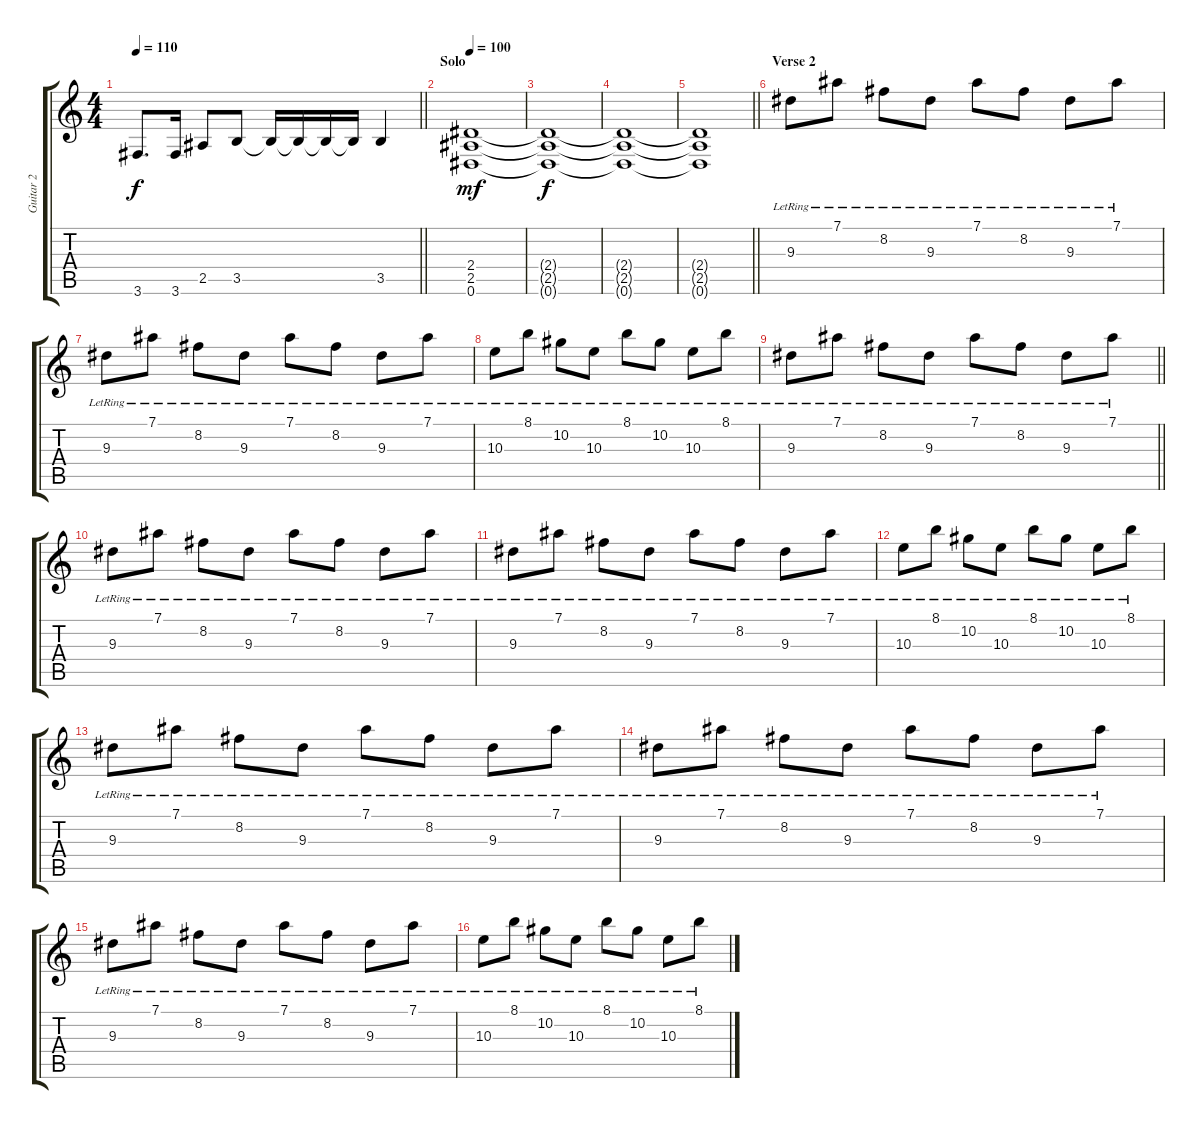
\track ("Guitar 2" "Guitar 2") {instrument overdrivenguitar}
\staff {score tabs}
\tuning (Eb4 Bb3 Gb3 Db3 Ab2 Eb2) {hide}
\ts (4 4)
\tempo 110
\clef g2
\barLineRight lightlight
\ks c
3.6.8{d dy f} 3.6.16 2.5.8 3.5.8 3.5{t}.16 3.5{t}.16 3.5{t}.16 3.5{t}.16 3.5.4 |
\section ("" "Solo")
\tempo 100
(2.4 2.5 0.6).1{dy mf volume 0} |
(2.4{t} 2.5{t} 0.6{t}).1{dy f} |
(2.4{t} 2.5{t} 0.6{t}).1 |
\barLineRight lightlight
(2.4{t} 2.5{t} 0.6{t}).1 |
\section ("" "Verse 2")
9.3{lr}.8{volume 12 instrument electricguitarclean} 7.1{lr}.8 8.2{lr}.8 9.3{lr}.8 7.1{lr}.8 8.2{lr}.8 9.3{lr}.8 7.1{lr}.8 |
9.3{lr}.8 7.1{lr}.8 8.2{lr}.8 9.3{lr}.8 7.1{lr}.8 8.2{lr}.8 9.3{lr}.8 7.1{lr}.8 |
10.3{lr}.8 8.1{lr}.8 10.2{lr}.8 10.3{lr}.8 8.1{lr}.8 10.2{lr}.8 10.3{lr}.8 8.1{lr}.8 |
\barLineRight lightlight
9.3{lr}.8 7.1{lr}.8 8.2{lr}.8 9.3{lr}.8 7.1{lr}.8 8.2{lr}.8 9.3{lr}.8 7.1{lr}.8 |
9.3{lr}.8 7.1{lr}.8 8.2{lr}.8 9.3{lr}.8 7.1{lr}.8 8.2{lr}.8 9.3{lr}.8 7.1{lr}.8 |
9.3{lr}.8 7.1{lr}.8 8.2{lr}.8 9.3{lr}.8 7.1{lr}.8 8.2{lr}.8 9.3{lr}.8 7.1{lr}.8 |
10.3{lr}.8 8.1{lr}.8 10.2{lr}.8 10.3{lr}.8 8.1{lr}.8 10.2{lr}.8 10.3{lr}.8 8.1{lr}.8 |
9.3{lr}.8 7.1{lr}.8 8.2{lr}.8 9.3{lr}.8 7.1{lr}.8 8.2{lr}.8 9.3{lr}.8 7.1{lr}.8 |
9.3{lr}.8 7.1{lr}.8 8.2{lr}.8 9.3{lr}.8 7.1{lr}.8 8.2{lr}.8 9.3{lr}.8 7.1{lr}.8 |
9.3{lr}.8 7.1{lr}.8 8.2{lr}.8 9.3{lr}.8 7.1{lr}.8 8.2{lr}.8 9.3{lr}.8 7.1{lr}.8 |
10.3{lr}.8 8.1{lr}.8 10.2{lr}.8 10.3{lr}.8 8.1{lr}.8 10.2{lr}.8 10.3{lr}.8 8.1{lr}.8
